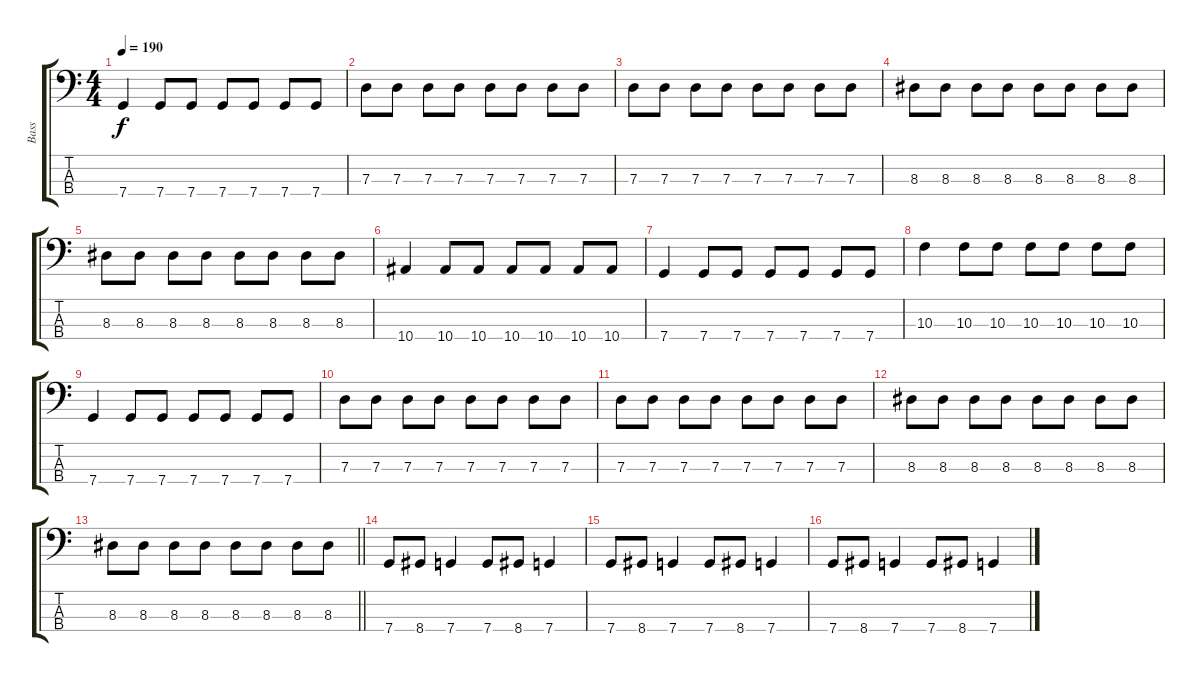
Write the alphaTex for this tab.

\track ("Bass" "Bass") {instrument electricbassfinger}
\staff {score tabs}
\tuning (F2 C2 G1 C1) {hide}
\ts (4 4)
\tempo 190
\clef f4
\ks c
7.4.4{dy f} 7.4.8 7.4.8 7.4.8 7.4.8 7.4.8 7.4.8 |
7.3.8 7.3.8 7.3.8 7.3.8 7.3.8 7.3.8 7.3.8 7.3.8 |
7.3.8 7.3.8 7.3.8 7.3.8 7.3.8 7.3.8 7.3.8 7.3.8 |
8.3.8 8.3.8 8.3.8 8.3.8 8.3.8 8.3.8 8.3.8 8.3.8 |
8.3.8 8.3.8 8.3.8 8.3.8 8.3.8 8.3.8 8.3.8 8.3.8 |
10.4.4 10.4.8 10.4.8 10.4.8 10.4.8 10.4.8 10.4.8 |
7.4.4 7.4.8 7.4.8 7.4.8 7.4.8 7.4.8 7.4.8 |
10.3.4 10.3.8 10.3.8 10.3.8 10.3.8 10.3.8 10.3.8 |
7.4.4 7.4.8 7.4.8 7.4.8 7.4.8 7.4.8 7.4.8 |
7.3.8 7.3.8 7.3.8 7.3.8 7.3.8 7.3.8 7.3.8 7.3.8 |
7.3.8 7.3.8 7.3.8 7.3.8 7.3.8 7.3.8 7.3.8 7.3.8 |
8.3.8 8.3.8 8.3.8 8.3.8 8.3.8 8.3.8 8.3.8 8.3.8 |
\barLineRight lightlight
8.3.8 8.3.8 8.3.8 8.3.8 8.3.8 8.3.8 8.3.8 8.3.8 |
\section ("" "")
7.4.8 8.4.8 7.4.4 7.4.8 8.4.8 7.4.4 |
7.4.8 8.4.8 7.4.4 7.4.8 8.4.8 7.4.4 |
7.4.8 8.4.8 7.4.4 7.4.8 8.4.8 7.4.4
